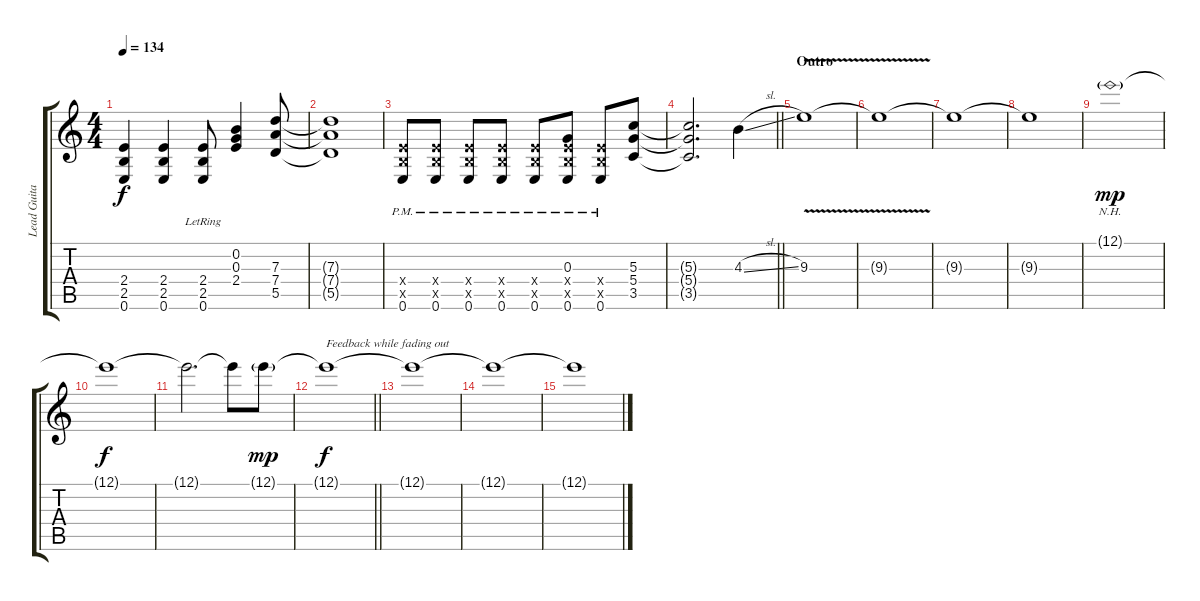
\track ("Lead Guitar" "Lead Guita") {instrument distortionguitar}
\staff {score tabs}
\tuning (E4 B3 G3 D3 A2 E2) {hide}
\ts (4 4)
\tempo 134
\clef g2
\ks c
(2.4 2.5 0.6).4{dy f} (2.4 2.5 0.6).4 (2.4 2.5{lr} 0.6{lr}).8 (0.2 0.3 2.4).4 (7.3 7.4 5.5).8 |
(7.3{t} 7.4{t} 5.5{t}).1 |
(2.4{x} 2.5{x} 0.6{pm}).8 (2.4{x} 2.5{x} 0.6{pm}).8 (2.4{x} 2.5{x} 0.6{pm}).8 (2.4{x} 2.5{x} 0.6{pm}).8 (2.4{x} 2.5{x} 0.6{pm}).8 (0.3 2.4{x} 2.5{x} 0.6{pm}).8 (2.4{x} 2.5{x} 0.6{pm}).8 (5.3 5.4 3.5).8 |
\barLineRight lightlight
(5.3{t} 5.4{t} 3.5{t}).2{d} 4.3{sl}.4 |
\section ("" "Outro")
9.3{v}.1 |
9.3{t}.1 |
9.3{t}.1 |
9.3{t}.1 |
12.1{nh g}.1{dy mp} |
12.1{t}.1{dy f} |
12.1{t}.2{d} 12.1{t}.8 12.1{g}.8{dy mp} |
\barLineRight lightlight
12.1{t}.1{txt "Feedback while fading out" dy f volume 0} |
12.1{t}.1 |
12.1{t}.1 |
12.1{t}.1
